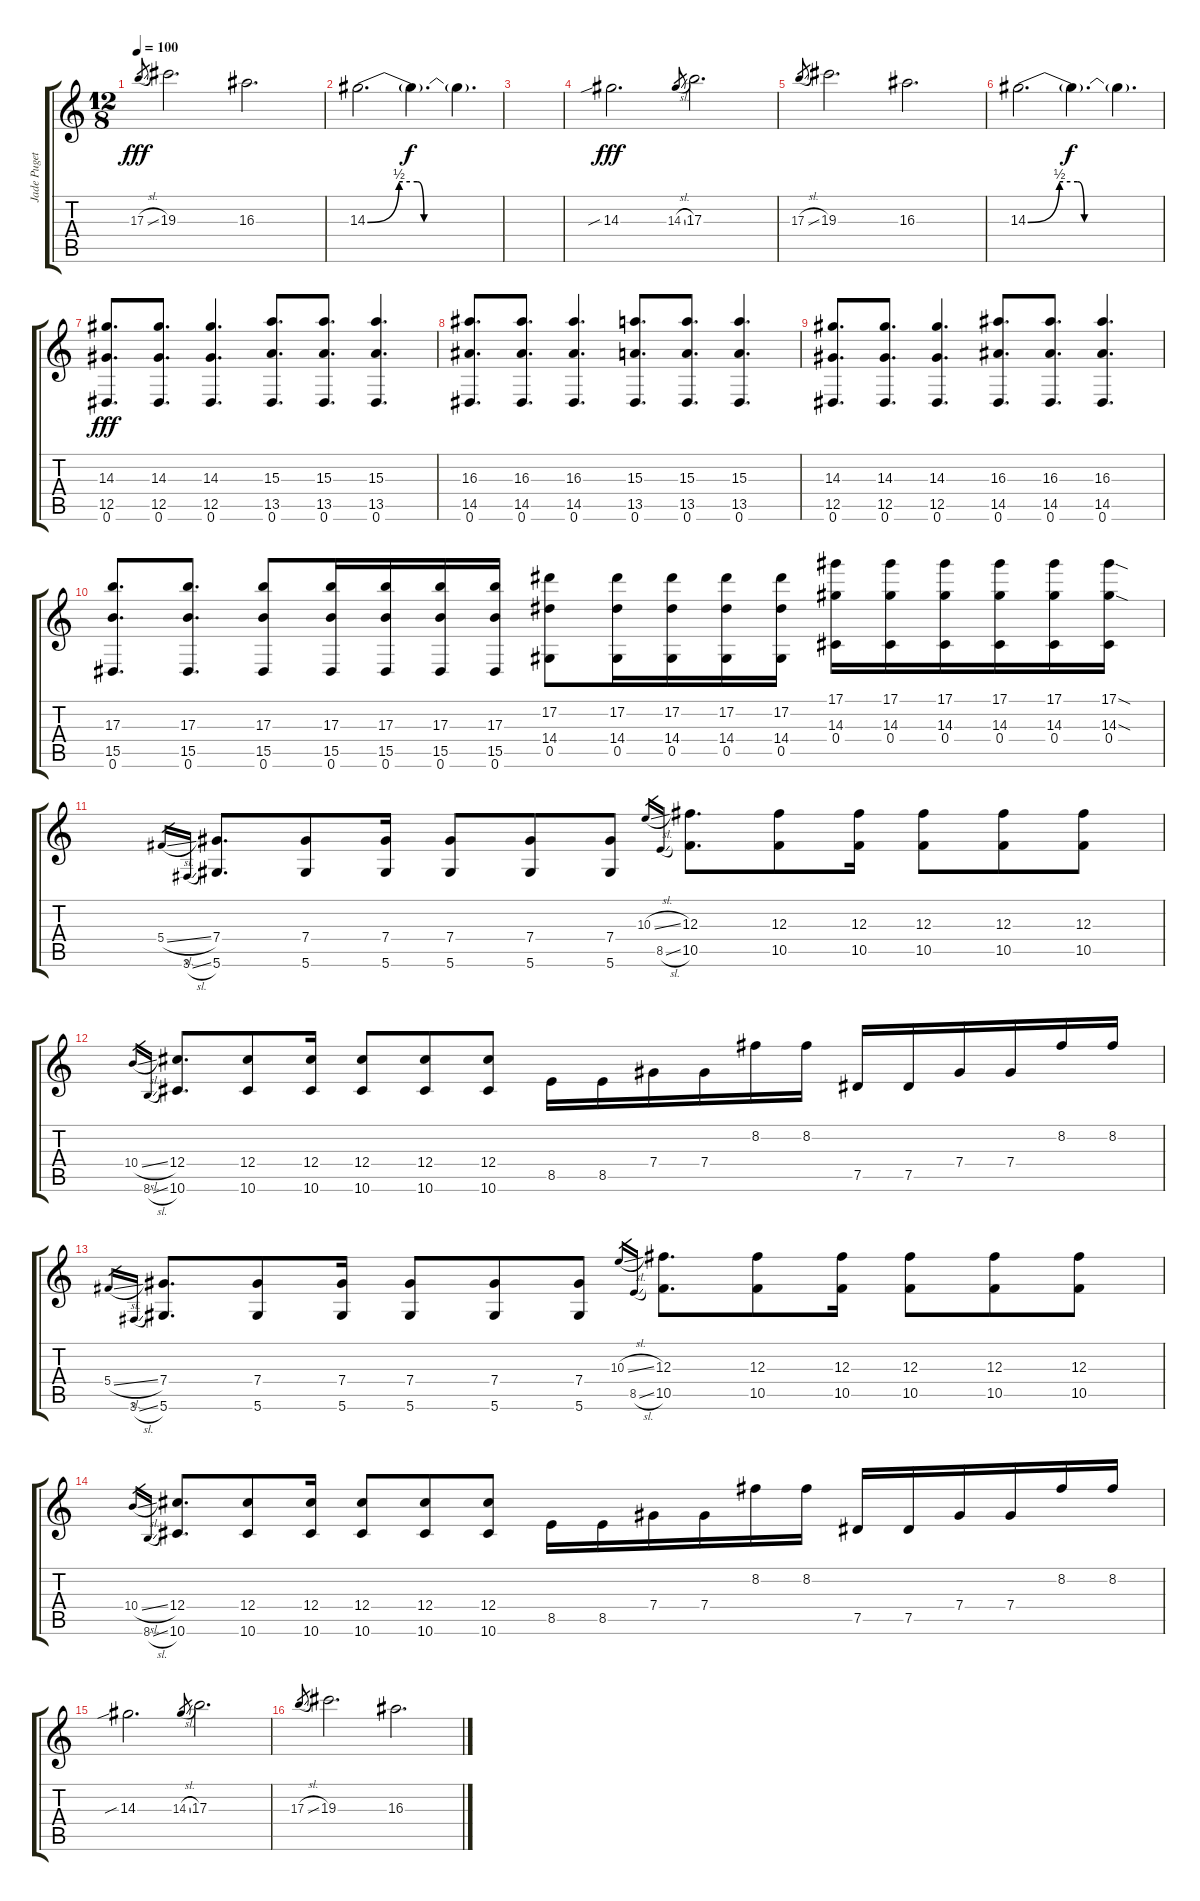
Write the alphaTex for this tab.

\track ("Jade Puget Lead" "Jade Puget") {instrument overdrivenguitar}
\staff {score tabs}
\tuning (Eb4 Bb3 Gb3 Db3 Ab2 Eb2) {hide}
\ts (12 8)
\tempo 100
\clef g2
\ks aminor
17.3{sl}.8{gr dy fff} 19.3.2{d} 16.3.2{d} |
14.3{be (custom 0 0 14 2 22 2 25 0 30 0 39 0 60 0)}.2{d} 14.3{t}.4{d dy f} 14.3{t}.4{d} |
|
14.3{sib}.2{d dy fff} 14.3{sl}.8{gr} 17.3.2{d} |
17.3{sl}.8{gr} 19.3.2{d} 16.3.2{d} |
14.3{be (custom 0 0 14 2 22 2 25 0 30 0 39 0 60 0)}.2{d} 14.3{t}.4{d dy f} 14.3{t}.4{d} |
(14.3 12.5 0.6).8{d dy fff} (14.3 12.5 0.6).8{d} (14.3 12.5 0.6).4{d} (15.3 13.5 0.6).8{d} (15.3 13.5 0.6).8{d} (15.3 13.5 0.6).4{d} |
(16.3 14.5 0.6).8{d} (16.3 14.5 0.6).8{d} (16.3 14.5 0.6).4{d} (15.3 13.5 0.6).8{d} (15.3 13.5 0.6).8{d} (15.3 13.5 0.6).4{d} |
(14.3 12.5 0.6).8{d} (14.3 12.5 0.6).8{d} (14.3 12.5 0.6).4{d} (16.3 14.5 0.6).8{d} (16.3 14.5 0.6).8{d} (16.3 14.5 0.6).4{d} |
(17.3 15.5 0.6).8{d} (17.3 15.5 0.6).8{d} (17.3 15.5 0.6).8 (17.3 15.5 0.6).16 (17.3 15.5 0.6).16 (17.3 15.5 0.6).16 (17.3 15.5 0.6).16 (17.2 14.4 0.5).8 (17.2 14.4 0.5).16 (17.2 14.4 0.5).16 (17.2 14.4 0.5).16 (17.2 14.4 0.5).16 (17.1 14.3 0.4).16 (17.1 14.3 0.4).16 (17.1 14.3 0.4).16 (17.1 14.3 0.4).16 (17.1 14.3 0.4).16 (17.1{sod} 14.3{sod} 0.4).16 |
5.4{sl}.16{gr} 3.6{sl}.16{gr} (7.4 5.6).8{d} (7.4 5.6).8 (7.4 5.6).16 (7.4 5.6).8 (7.4 5.6).8 (7.4 5.6).8 10.3{sl}.16{gr} 8.5{sl}.16{gr} (12.3 10.5).8{d} (12.3 10.5).8 (12.3 10.5).16 (12.3 10.5).8 (12.3 10.5).8 (12.3 10.5).8 |
10.4{sl}.16{gr} 8.6{sl}.16{gr} (12.4 10.6).8{d} (12.4 10.6).8 (12.4 10.6).16 (12.4 10.6).8 (12.4 10.6).8 (12.4 10.6).8 8.5.16 8.5.16 7.4.16 7.4.16 8.2.16 8.2.16 7.5.16 7.5.16 7.4.16 7.4.16 8.2.16 8.2.16 |
5.4{sl}.16{gr} 3.6{sl}.16{gr} (7.4 5.6).8{d} (7.4 5.6).8 (7.4 5.6).16 (7.4 5.6).8 (7.4 5.6).8 (7.4 5.6).8 10.3{sl}.16{gr} 8.5{sl}.16{gr} (12.3 10.5).8{d} (12.3 10.5).8 (12.3 10.5).16 (12.3 10.5).8 (12.3 10.5).8 (12.3 10.5).8 |
10.4{sl}.16{gr} 8.6{sl}.16{gr} (12.4 10.6).8{d} (12.4 10.6).8 (12.4 10.6).16 (12.4 10.6).8 (12.4 10.6).8 (12.4 10.6).8 8.5.16 8.5.16 7.4.16 7.4.16 8.2.16 8.2.16 7.5.16 7.5.16 7.4.16 7.4.16 8.2.16 8.2.16 |
14.3{sib}.2{d} 14.3{sl}.8{gr} 17.3.2{d} |
17.3{sl}.8{gr} 19.3.2{d} 16.3.2{d}
